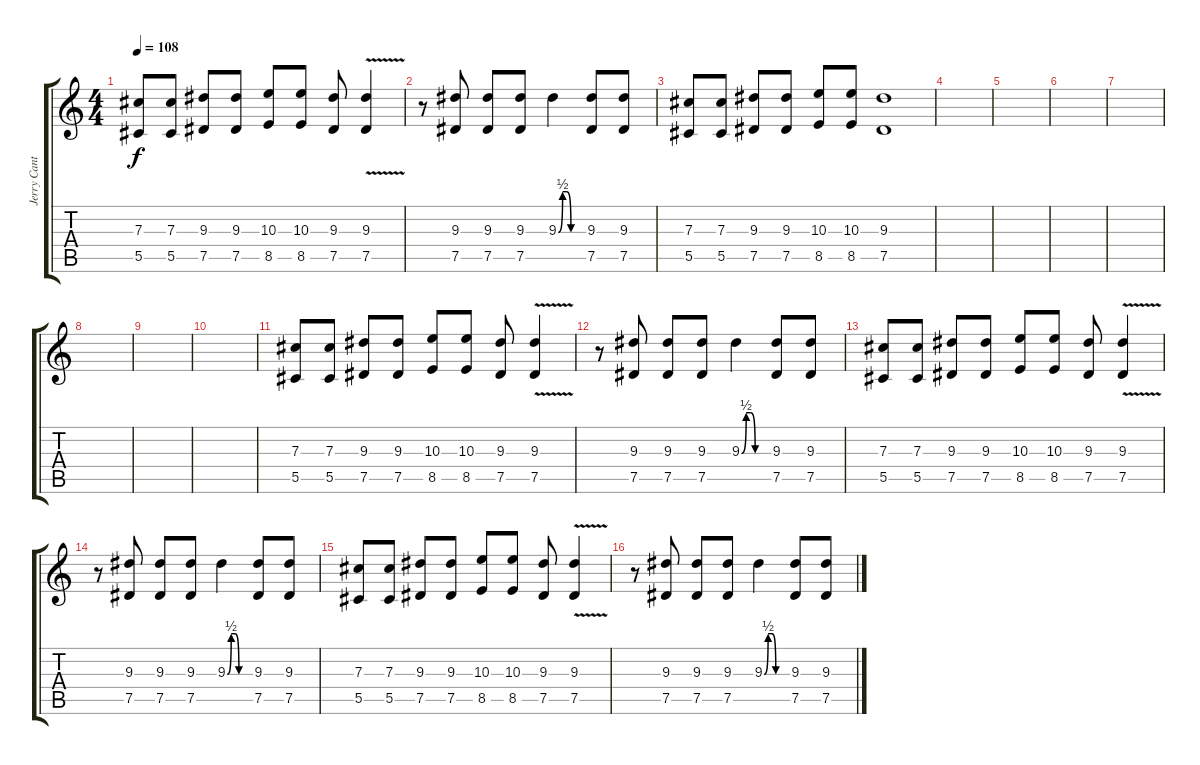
\track ("Jerry Cantrell" "Jerry Cant") {instrument overdrivenguitar}
\staff {score tabs}
\tuning (Eb4 Bb3 Gb3 Db3 Ab2 Eb2) {hide}
\ts (4 4)
\tempo 108
\clef g2
\ks c
(7.3 5.5).8{dy f} (7.3 5.5).8 (9.3 7.5).8 (9.3 7.5).8 (10.3 8.5).8 (10.3 8.5).8 (9.3 7.5).8 (9.3{v} 7.5).4 |
r.8 (9.3 7.5).8 (9.3 7.5).8 (9.3 7.5).8 9.3{be (custom 0 0 10 2 20 2 30 0 60 0)}.4 (9.3 7.5).8 (9.3 7.5).8 |
(7.3 5.5).8 (7.3 5.5).8 (9.3 7.5).8 (9.3 7.5).8 (10.3 8.5).8 (10.3 8.5).8 (9.3 7.5).1 |
|
|
|
|
|
|
|
(7.3 5.5).8 (7.3 5.5).8 (9.3 7.5).8 (9.3 7.5).8 (10.3 8.5).8 (10.3 8.5).8 (9.3 7.5).8 (9.3{v} 7.5).4 |
r.8 (9.3 7.5).8 (9.3 7.5).8 (9.3 7.5).8 9.3{be (custom 0 0 10 2 20 2 30 0 60 0)}.4 (9.3 7.5).8 (9.3 7.5).8 |
(7.3 5.5).8 (7.3 5.5).8 (9.3 7.5).8 (9.3 7.5).8 (10.3 8.5).8 (10.3 8.5).8 (9.3 7.5).8 (9.3{v} 7.5).4 |
r.8 (9.3 7.5).8 (9.3 7.5).8 (9.3 7.5).8 9.3{be (custom 0 0 10 2 20 2 30 0 60 0)}.4 (9.3 7.5).8 (9.3 7.5).8 |
(7.3 5.5).8 (7.3 5.5).8 (9.3 7.5).8 (9.3 7.5).8 (10.3 8.5).8 (10.3 8.5).8 (9.3 7.5).8 (9.3{v} 7.5).4 |
r.8 (9.3 7.5).8 (9.3 7.5).8 (9.3 7.5).8 9.3{be (custom 0 0 10 2 20 2 30 0 60 0)}.4 (9.3 7.5).8 (9.3 7.5).8
